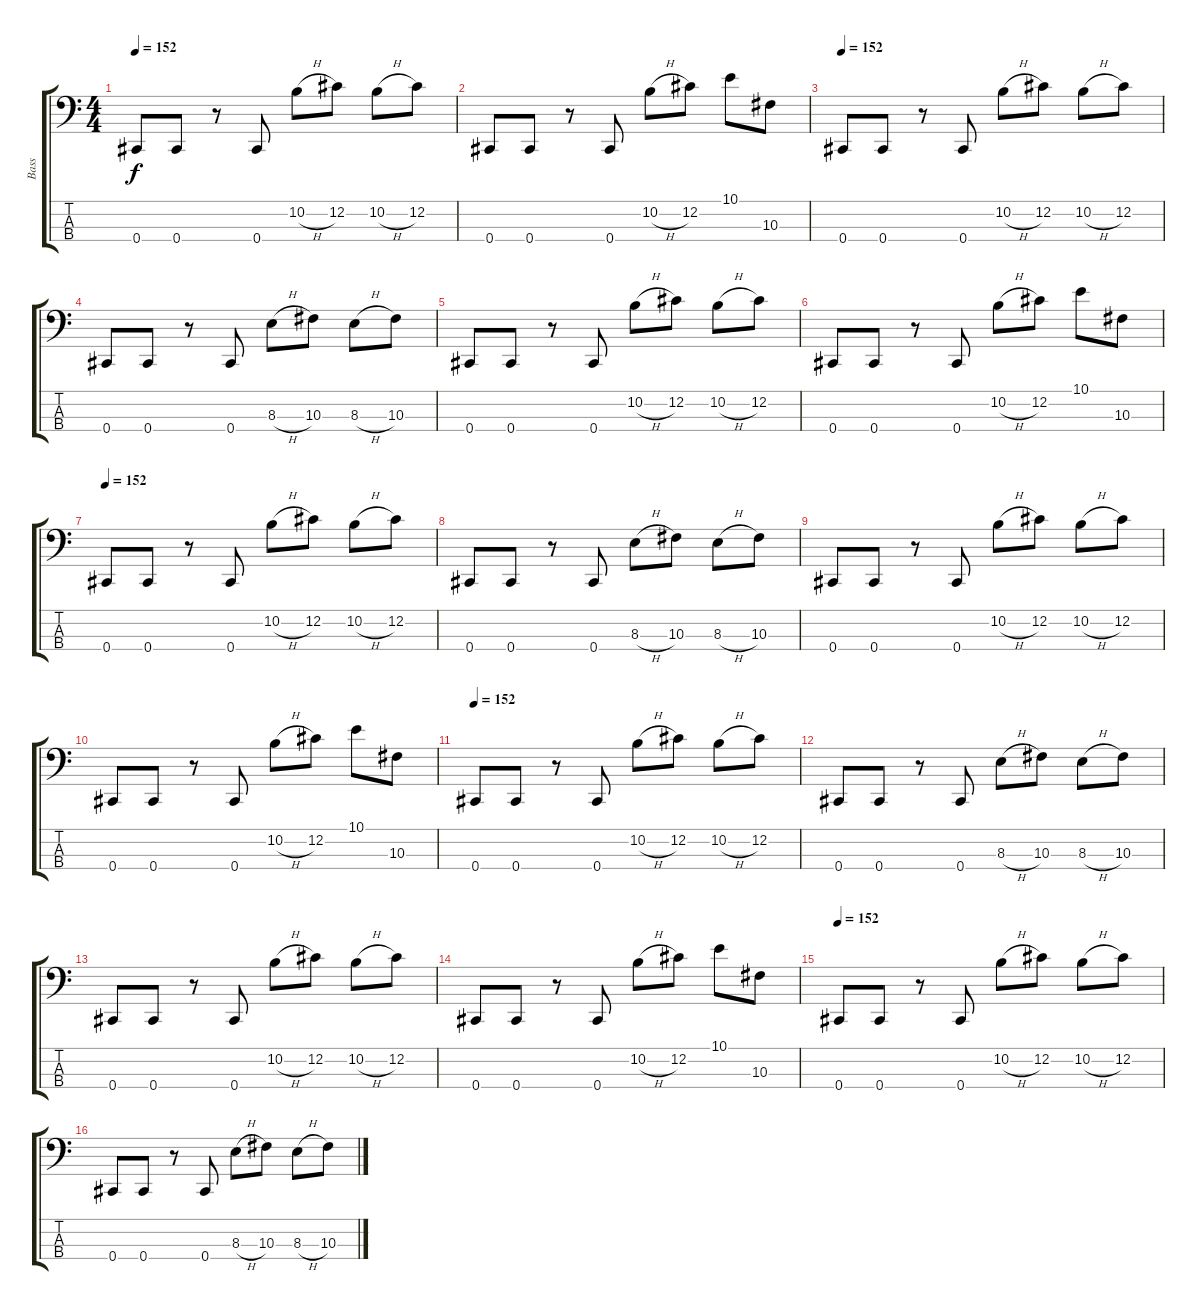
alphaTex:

\track ("Bass" "Bass") {instrument electricbassfinger}
\staff {score tabs}
\tuning (Gb2 Db2 Ab1 Db1) {hide}
\ts (4 4)
\tempo 152
\clef f4
\ks c
0.4.8{dy f} 0.4.8 r.8 0.4.8 10.2{h}.8 12.2.8 10.2{h}.8 12.2.8 |
0.4.8 0.4.8 r.8 0.4.8 10.2{h}.8 12.2.8 10.1.8 10.3.8 |
\tempo 152
0.4.8 0.4.8 r.8 0.4.8 10.2{h}.8 12.2.8 10.2{h}.8 12.2.8 |
0.4.8 0.4.8 r.8 0.4.8 8.3{h}.8 10.3.8 8.3{h}.8 10.3.8 |
0.4.8 0.4.8 r.8 0.4.8 10.2{h}.8 12.2.8 10.2{h}.8 12.2.8 |
0.4.8 0.4.8 r.8 0.4.8 10.2{h}.8 12.2.8 10.1.8 10.3.8 |
\tempo 152
0.4.8 0.4.8 r.8 0.4.8 10.2{h}.8 12.2.8 10.2{h}.8 12.2.8 |
0.4.8 0.4.8 r.8 0.4.8 8.3{h}.8 10.3.8 8.3{h}.8 10.3.8 |
0.4.8 0.4.8 r.8 0.4.8 10.2{h}.8 12.2.8 10.2{h}.8 12.2.8 |
0.4.8 0.4.8 r.8 0.4.8 10.2{h}.8 12.2.8 10.1.8 10.3.8 |
\tempo 152
0.4.8 0.4.8 r.8 0.4.8 10.2{h}.8 12.2.8 10.2{h}.8 12.2.8 |
0.4.8 0.4.8 r.8 0.4.8 8.3{h}.8 10.3.8 8.3{h}.8 10.3.8 |
0.4.8 0.4.8 r.8 0.4.8 10.2{h}.8 12.2.8 10.2{h}.8 12.2.8 |
0.4.8 0.4.8 r.8 0.4.8 10.2{h}.8 12.2.8 10.1.8 10.3.8 |
\tempo 152
0.4.8 0.4.8 r.8 0.4.8 10.2{h}.8 12.2.8 10.2{h}.8 12.2.8 |
0.4.8 0.4.8 r.8 0.4.8 8.3{h}.8 10.3.8 8.3{h}.8 10.3.8
